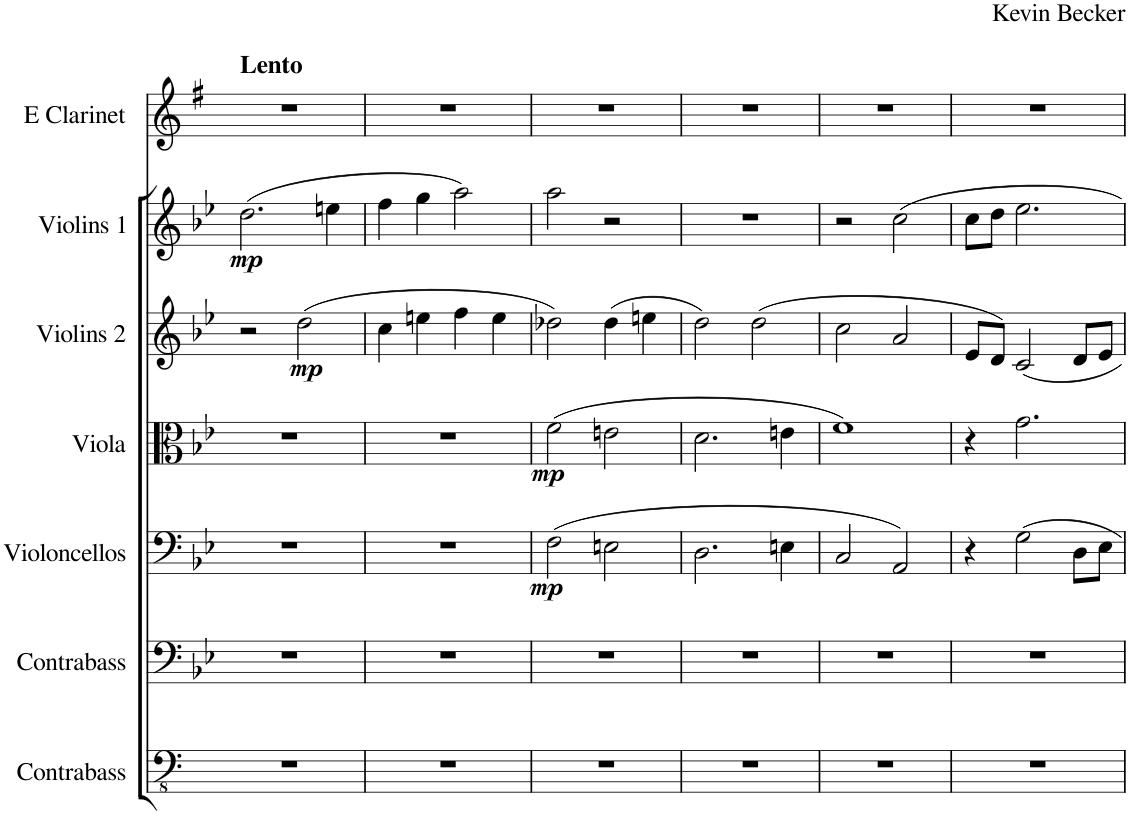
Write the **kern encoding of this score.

**kern	**kern	**kern	**dynam	**kern	**dynam	**kern	**dynam	**kern	**dynam	**kern
*part7	*part6	*part5	*part5	*part4	*part4	*part3	*part3	*part2	*part2	*part1
*staff7	*staff6	*staff5	*staff5	*staff4	*staff4	*staff3	*staff3	*staff2	*staff2	*staff1
*I"Contrabass	*I"Contrabass	*I"Violoncellos	*	*I"Viola	*	*I"Violins 2	*	*I"Violins 1	*	*I"E Clarinet
*I'Cb.	*I'Cb.	*I'Vlcs.	*	*I'Vla.	*	*I'Vlns. 2	*	*I'Vlns. 1	*	*
*clefFv4	*clefF4	*clefF4	*	*clefC3	*	*clefG2	*	*clefG2	*	*clefG2
*Trd7c12	*Trd7c12	*	*	*	*	*	*	*	*	*Trd-2c-3
*k[]	*k[b-e-]	*k[b-e-]	*	*k[b-e-]	*	*k[b-e-]	*	*k[b-e-]	*	*k[f#]
=1	=1	=1	=1	=1	=1	=1	=1	=1	=1	=1
!	!	!	!	!	!	!	!	!	!	!LO:TX:a:B:t=Lento
!	!	!	!	!	!	!	!	!	!LO:DY:b	!
1r	1r	1r	.	1r	.	2r	.	(2.dd\	mp	1r
!	!	!	!	!	!	!	!LO:DY:b	!	!	!
.	.	.	.	.	.	(2dd\	mp	.	.	.
.	.	.	.	.	.	.	.	4een\	.	.
=2	=2	=2	=2	=2	=2	=2	=2	=2	=2	=2
1r	1r	1r	.	1r	.	4cc\	.	4ff\	.	1r
.	.	.	.	.	.	4een\	.	4gg\	.	.
.	.	.	.	.	.	4ff\	.	2aa\)	.	.
.	.	.	.	.	.	4ee\	.	.	.	.
=3	=3	=3	=3	=3	=3	=3	=3	=3	=3	=3
!	!	!	!LO:DY:b	!	!LO:DY:b	!	!	!	!	!
1r	1r	(2F\	mp	(2f\	mp	2dd-X\)	.	2aa\	.	1r
.	.	2En\	.	2en\	.	(4dd-\	.	2r	.	.
.	.	.	.	.	.	4een\	.	.	.	.
=4	=4	=4	=4	=4	=4	=4	=4	=4	=4	=4
1r	1r	2.D\	.	2.d\	.	2dd\)	.	1r	.	1r
.	.	.	.	.	.	(2dd\	.	.	.	.
.	.	4En\	.	4en\	.	.	.	.	.	.
=5	=5	=5	=5	=5	=5	=5	=5	=5	=5	=5
1r	1r	2C/	.	1f)	.	2cc\	.	2r	.	1r
.	.	2AA/)	.	.	.	2a/	.	2cc\	.	.
=6	=6	=6	=6	=6	=6	=6	=6	=6	=6	=6
1r	1r	4r	.	4r	.	8e-/L	.	8cc\L	.	1r
.	.	.	.	.	.	8d/J)	.	8dd\J	.	.
.	.	2G\	.	2.g\	.	2c/	.	2.ee-\	.	.
.	.	8D\L	.	.	.	8d/L	.	.	.	.
.	.	8E-\J	.	.	.	8e-/J	.	.	.	.
=	=	=	=	=	=	=	=	=	=	=
*-	*-	*-	*-	*-	*-	*-	*-	*-	*-	*-
